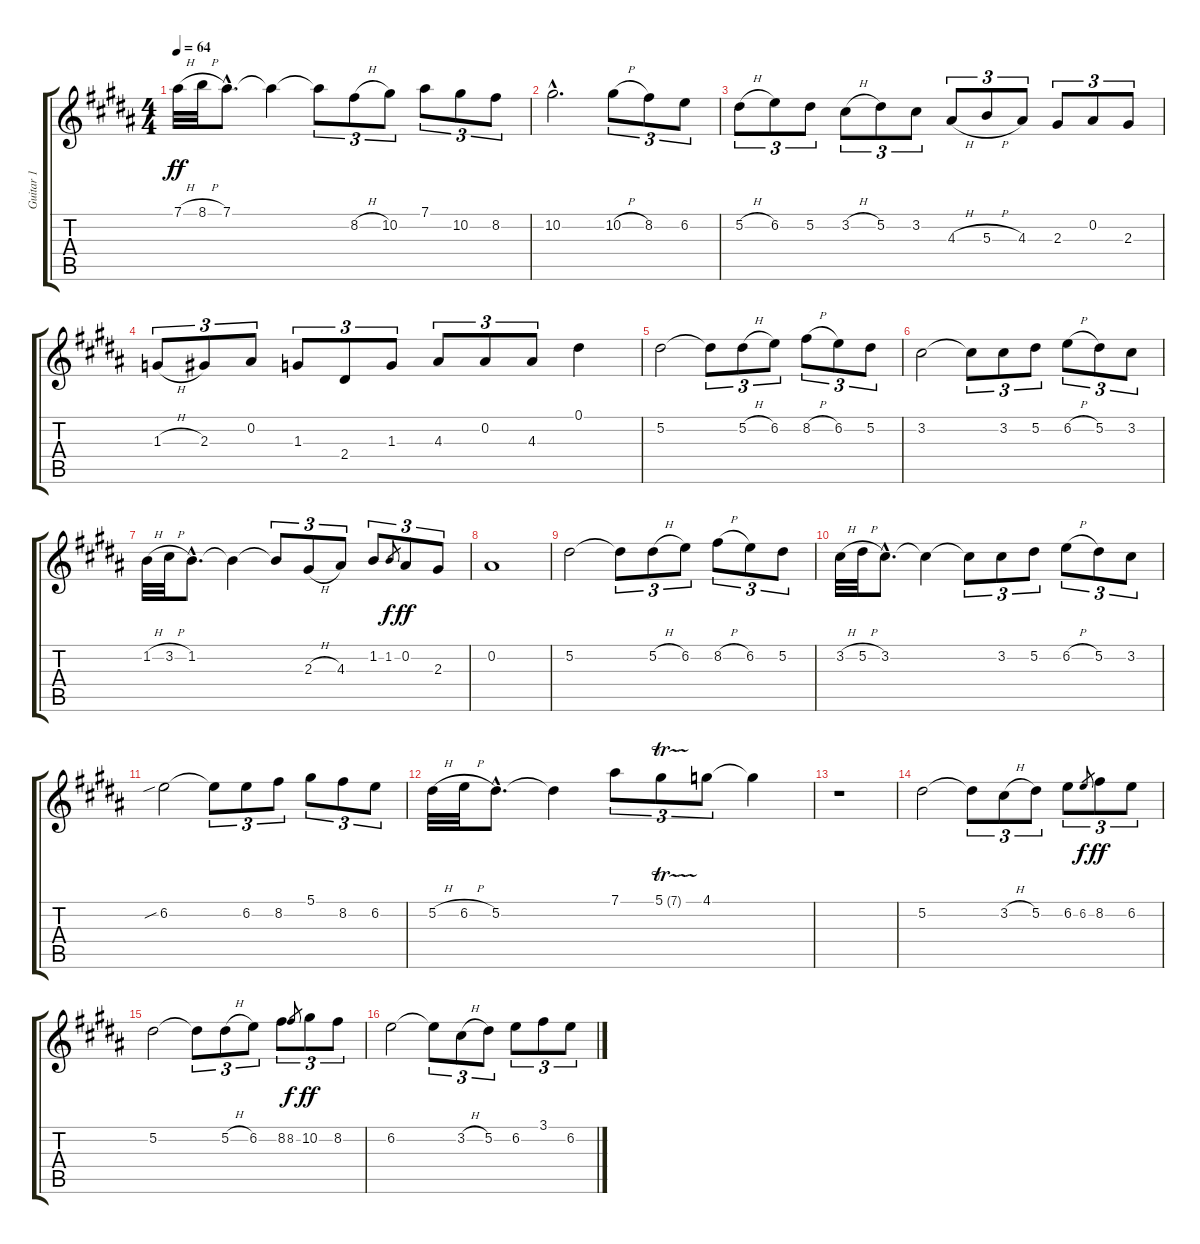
\track ("Guitar 1" "Guitar 1") {instrument acousticguitarsteel}
\staff {score tabs}
\tuning (Eb4 Bb3 Gb3 Db3 Ab2 Eb2) {hide}
\ts (4 4)
\tempo 64
\clef g2
\ks g#minor
7.1{h}.32{dy ff} 8.1{h}.32 7.1{hac}.8{d} 7.1{t}.4 7.1{t}.8{tu (3 2)} 8.2{h}.8{tu (3 2)} 10.2.8{tu (3 2)} 7.1.8{tu (3 2)} 10.2.8{tu (3 2)} 8.2.8{tu (3 2)} |
10.2{hac}.2{d} 10.2{h}.8{tu (3 2)} 8.2.8{tu (3 2)} 6.2.8{tu (3 2)} |
5.2{h}.8{tu (3 2)} 6.2.8{tu (3 2)} 5.2.8{tu (3 2)} 3.2{h}.8{tu (3 2)} 5.2.8{tu (3 2)} 3.2.8{tu (3 2)} 4.3{h}.8{tu (3 2)} 5.3{h}.8{tu (3 2)} 4.3.8{tu (3 2)} 2.3.8{tu (3 2)} 0.2.8{tu (3 2)} 2.3.8{tu (3 2)} |
1.3{h}.8{tu (3 2)} 2.3.8{tu (3 2)} 0.2.8{tu (3 2)} 1.3.8{tu (3 2)} 2.4.8{tu (3 2)} 1.3.8{tu (3 2)} 4.3.8{tu (3 2)} 0.2.8{tu (3 2)} 4.3.8{tu (3 2)} 0.1.4 |
5.2.2 5.2{t}.8{tu (3 2)} 5.2{h}.8{tu (3 2)} 6.2.8{tu (3 2)} 8.2{h}.8{tu (3 2)} 6.2.8{tu (3 2)} 5.2.8{tu (3 2)} |
3.2.2 3.2{t}.8{tu (3 2)} 3.2.8{tu (3 2)} 5.2.8{tu (3 2)} 6.2{h}.8{tu (3 2)} 5.2.8{tu (3 2)} 3.2.8{tu (3 2)} |
1.2{h}.32 3.2{h}.32 1.2{hac}.8{d} 1.2{t}.4 1.2{t}.8{tu (3 2)} 2.3{h}.8{tu (3 2)} 4.3.8{tu (3 2)} 1.2.8{tu (3 2)} 1.2.8{gr dy f} 0.2.8{tu (3 2) dy ff} 2.3.8{tu (3 2)} |
0.2.1 |
5.2.2 5.2{t}.8{tu (3 2)} 5.2{h}.8{tu (3 2)} 6.2.8{tu (3 2)} 8.2{h}.8{tu (3 2)} 6.2.8{tu (3 2)} 5.2.8{tu (3 2)} |
3.2{h}.32 5.2{h}.32 3.2{hac}.8{d} 3.2{t}.4 3.2{t}.8{tu (3 2)} 3.2.8{tu (3 2)} 5.2.8{tu (3 2)} 6.2{h}.8{tu (3 2)} 5.2.8{tu (3 2)} 3.2.8{tu (3 2)} |
6.2{sib}.2 6.2{t}.8{tu (3 2)} 6.2.8{tu (3 2)} 8.2.8{tu (3 2)} 5.1.8{tu (3 2)} 8.2.8{tu (3 2)} 6.2.8{tu (3 2)} |
5.2{h}.32 6.2{h}.32 5.2{hac}.8{d} 5.2{t}.4 7.1.8{tu (3 2)} 5.1{tr (7 32)}.8{tu (3 2)} 4.1.8{tu (3 2)} 4.1{t}.4 |
r.1 |
5.2.2 5.2{t}.8{tu (3 2)} 3.2{h}.8{tu (3 2)} 5.2.8{tu (3 2)} 6.2.8{tu (3 2)} 6.2.8{gr dy f} 8.2.8{tu (3 2) dy ff} 6.2.8{tu (3 2)} |
5.2.2 5.2{t}.8{tu (3 2)} 5.2{h}.8{tu (3 2)} 6.2.8{tu (3 2)} 8.2.8{tu (3 2)} 8.2.8{gr dy f} 10.2.8{tu (3 2) dy ff} 8.2.8{tu (3 2)} |
6.2.2 6.2{t}.8{tu (3 2)} 3.2{h}.8{tu (3 2)} 5.2.8{tu (3 2)} 6.2.8{tu (3 2)} 3.1.8{tu (3 2)} 6.2.8{tu (3 2)}
